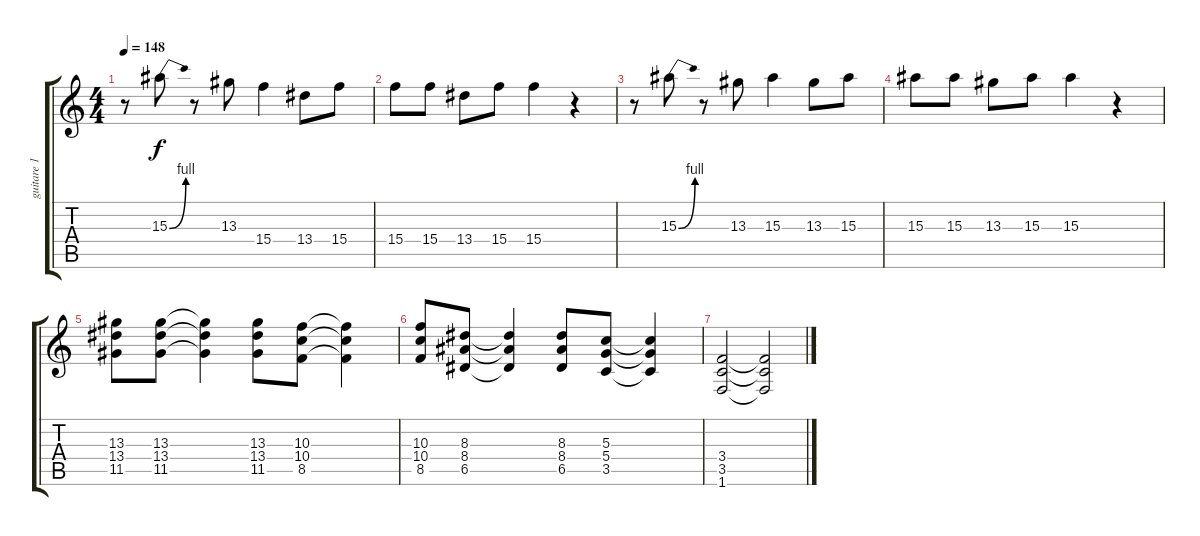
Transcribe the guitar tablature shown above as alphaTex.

\track ("guitare 1" "guitare 1") {instrument electricguitarclean}
\staff {score tabs}
\tuning (E4 B3 G3 D3 A2 E2) {hide}
\ts (4 4)
\tempo 148
\clef g2
\ks c
r.8{dy f} 15.3{be (bend 0 0 60 4)}.8 r.8 13.3.8 15.4.4 13.4.8 15.4.8 |
15.4.8 15.4.8 13.4.8 15.4.8 15.4.4 r.4 |
r.8 15.3{be (bend 0 0 60 4)}.8 r.8 13.3.8 15.3.4 13.3.8 15.3.8 |
15.3.8 15.3.8 13.3.8 15.3.8 15.3.4 r.4 |
(13.3 13.4 11.5).8 (13.3 13.4 11.5).8 (13.3{t} 13.4{t} 11.5{t}).4 (13.3 13.4 11.5).8 (10.3 10.4 8.5).8 (10.3{t} 10.4{t} 8.5{t}).4 |
(10.3 10.4 8.5).8 (8.3 8.4 6.5).8 (8.3{t} 8.4{t} 6.5{t}).4 (8.3 8.4 6.5).8 (5.3 5.4 3.5).8 (5.3{t} 5.4{t} 3.5{t}).4 |
(3.4 3.5 1.6).2 (3.4{t} 3.5{t} 1.6{t}).2{volume 0}
